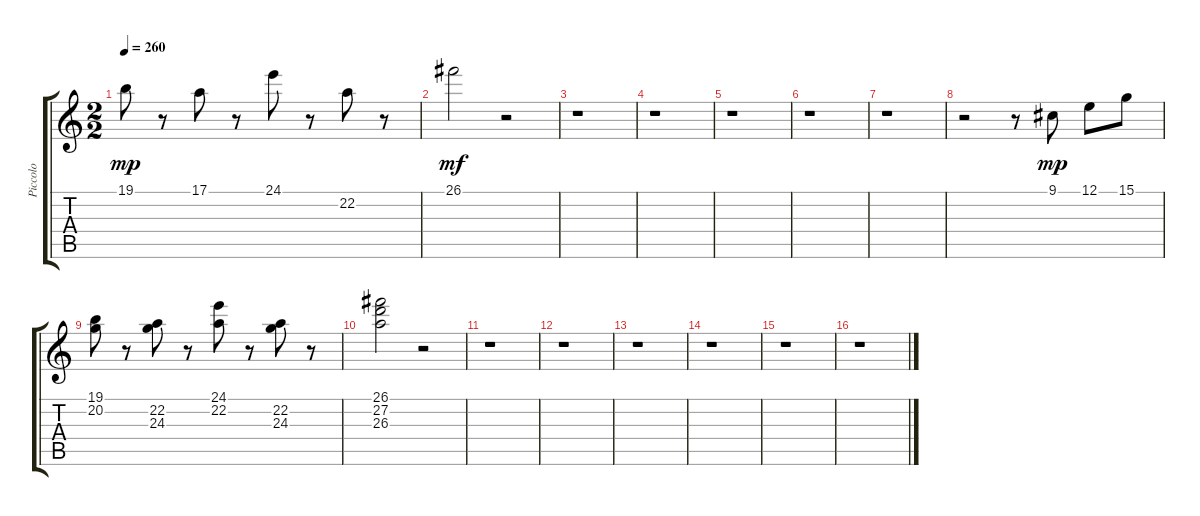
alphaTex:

\track ("Piccolo" "Piccolo") {instrument piccolo}
\staff {score tabs}
\tuning (E4 B3 G3 D3 A2 E2) {hide}
\ts (2 2)
\tempo 260
\clef g2
\ks c
19.1.8{dy mp} r.8 17.1.8 r.8 24.1.8 r.8 22.2.8 r.8 |
26.1.2{dy mf} r.2 |
r.1 |
r.1 |
r.1 |
r.1 |
r.1 |
r.2 r.8 9.1.8{dy mp} 12.1.8 15.1.8 |
(19.1 20.2).8 r.8 (22.2 24.3).8 r.8 (24.1 22.2).8 r.8 (22.2 24.3).8 r.8 |
(26.1 27.2 26.3).2 r.2 |
r.1 |
r.1 |
r.1 |
r.1 |
r.1 |
r.1
